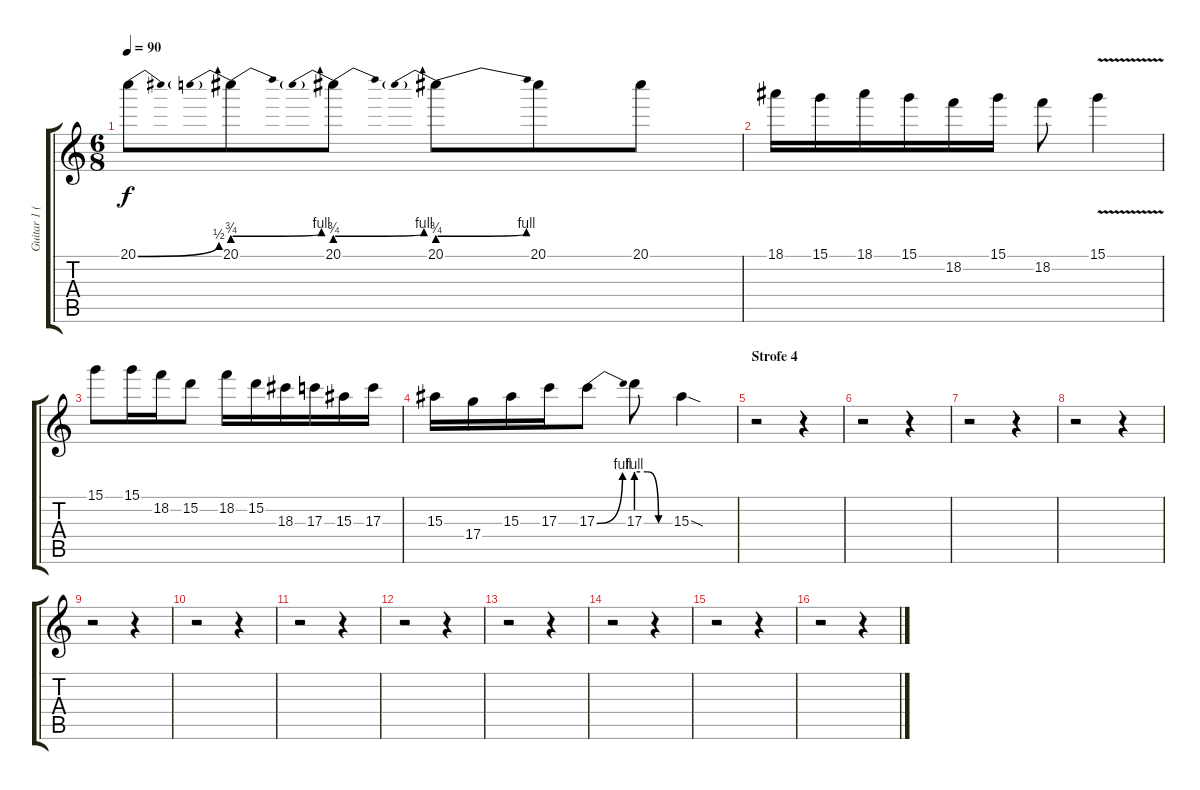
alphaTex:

\track ("Guitar 1 (overdriven)" "Guitar 1 (") {instrument overdrivenguitar}
\staff {score tabs}
\tuning (E4 B3 G3 D3 A2 E2) {hide}
\ts (6 8)
\tempo 90
\clef g2
\ks c
20.1{be (bend 0 0 60 2)}.8{dy f} 20.1{be (prebendbend 0 3 60 4)}.8 20.1{be (prebendbend 0 3 60 4)}.8 20.1{be (prebendbend 0 3 60 4)}.8 20.1.8 20.1.8 |
18.1.16 15.1.16 18.1.16 15.1.16 18.2.16 15.1.16 18.2.8 15.1{v}.4 |
15.1.8 15.1.16 18.2.16 15.2.8 18.2.16 15.2.16 18.3.16 17.3.16 15.3.16 17.3.16 |
15.3.16 17.4.16 15.3.16 17.3.16 17.3{be (bend 0 0 60 4)}.8 17.3{be (custom 0 4 20 4 40 0 60 0)}.8 15.3{sod}.4 |
\section ("" "Strofe 4")
r.2 r.4 |
r.2 r.4 |
r.2 r.4 |
r.2 r.4 |
r.2 r.4 |
r.2 r.4 |
r.2 r.4 |
r.2 r.4 |
r.2 r.4 |
r.2 r.4 |
r.2 r.4 |
r.2 r.4
